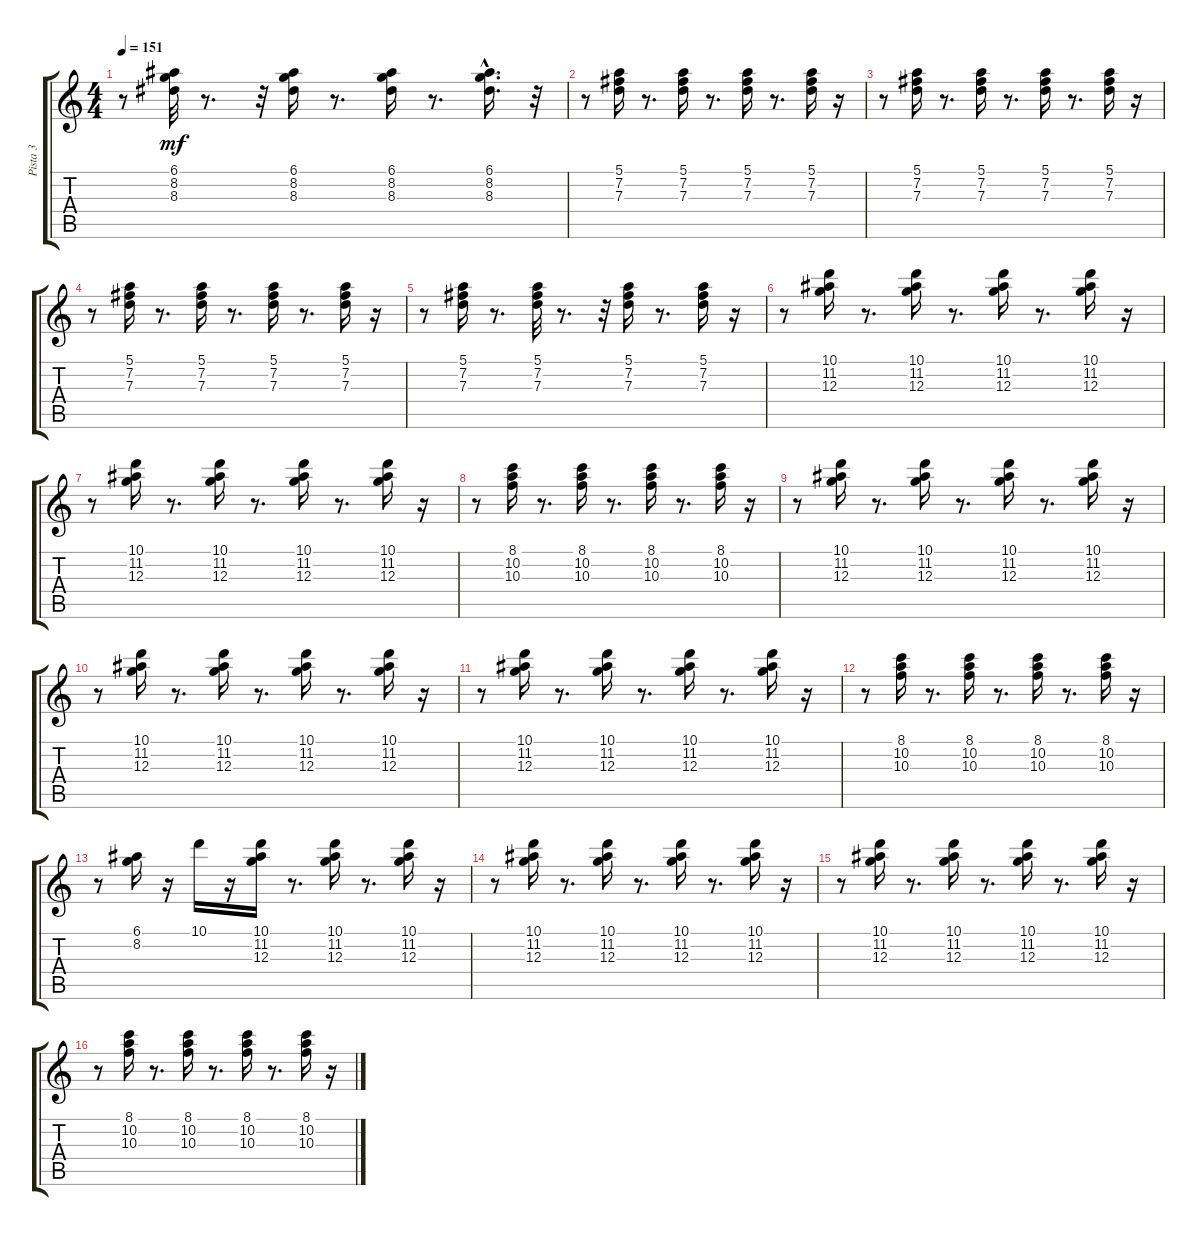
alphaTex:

\track ("Pista 3" "Pista 3") {instrument electricguitarmuted}
\staff {score tabs}
\tuning (E4 B3 G3 D3 A2 E2) {hide}
\ts (4 4)
\tempo 151
\clef g2
\ks c
r.8{dy mf} (6.1 8.2 8.3).32 r.8{d} r.32 (6.1 8.2 8.3).16 r.8{d} (6.1 8.2 8.3).16 r.8{d} (6.1 8.2 8.3{hac}).16{d} r.32 |
r.8 (5.1 7.2 7.3).16 r.8{d} (5.1 7.2 7.3).16 r.8{d} (5.1 7.2 7.3).16 r.8{d} (5.1 7.2 7.3).16 r.16 |
r.8 (5.1 7.2 7.3).16 r.8{d} (5.1 7.2 7.3).16 r.8{d} (5.1 7.2 7.3).16 r.8{d} (5.1 7.2 7.3).16 r.16 |
r.8 (5.1 7.2 7.3).16 r.8{d} (5.1 7.2 7.3).16 r.8{d} (5.1 7.2 7.3).16 r.8{d} (5.1 7.2 7.3).16 r.16 |
r.8 (5.1 7.2 7.3).16 r.8{d} (5.1 7.2 7.3).32 r.8{d} r.32 (5.1 7.2 7.3).16 r.8{d} (5.1 7.2 7.3).16 r.16 |
r.8 (10.1 11.2 12.3).16 r.8{d} (10.1 11.2 12.3).16 r.8{d} (10.1 11.2 12.3).16 r.8{d} (10.1 11.2 12.3).16 r.16 |
r.8 (10.1 11.2 12.3).16 r.8{d} (10.1 11.2 12.3).16 r.8{d} (10.1 11.2 12.3).16 r.8{d} (10.1 11.2 12.3).16 r.16 |
r.8 (8.1 10.2 10.3).16 r.8{d} (8.1 10.2 10.3).16 r.8{d} (8.1 10.2 10.3).16 r.8{d} (8.1 10.2 10.3).16 r.16 |
r.8 (10.1 11.2 12.3).16 r.8{d} (10.1 11.2 12.3).16 r.8{d} (10.1 11.2 12.3).16 r.8{d} (10.1 11.2 12.3).16 r.16 |
r.8 (10.1 11.2 12.3).16 r.8{d} (10.1 11.2 12.3).16 r.8{d} (10.1 11.2 12.3).16 r.8{d} (10.1 11.2 12.3).16 r.16 |
r.8 (10.1 11.2 12.3).16 r.8{d} (10.1 11.2 12.3).16 r.8{d} (10.1 11.2 12.3).16 r.8{d} (10.1 11.2 12.3).16 r.16 |
r.8 (8.1 10.2 10.3).16 r.8{d} (8.1 10.2 10.3).16 r.8{d} (8.1 10.2 10.3).16 r.8{d} (8.1 10.2 10.3).16 r.16 |
r.8 (6.1 8.2).16 r.16 10.1.16 r.16 (10.1 11.2 12.3).16 r.8{d} (10.1 11.2 12.3).16 r.8{d} (10.1 11.2 12.3).16 r.16 |
r.8 (10.1 11.2 12.3).16 r.8{d} (10.1 11.2 12.3).16 r.8{d} (10.1 11.2 12.3).16 r.8{d} (10.1 11.2 12.3).16 r.16 |
r.8 (10.1 11.2 12.3).16 r.8{d} (10.1 11.2 12.3).16 r.8{d} (10.1 11.2 12.3).16 r.8{d} (10.1 11.2 12.3).16 r.16 |
r.8 (8.1 10.2 10.3).16 r.8{d} (8.1 10.2 10.3).16 r.8{d} (8.1 10.2 10.3).16 r.8{d} (8.1 10.2 10.3).16 r.16
